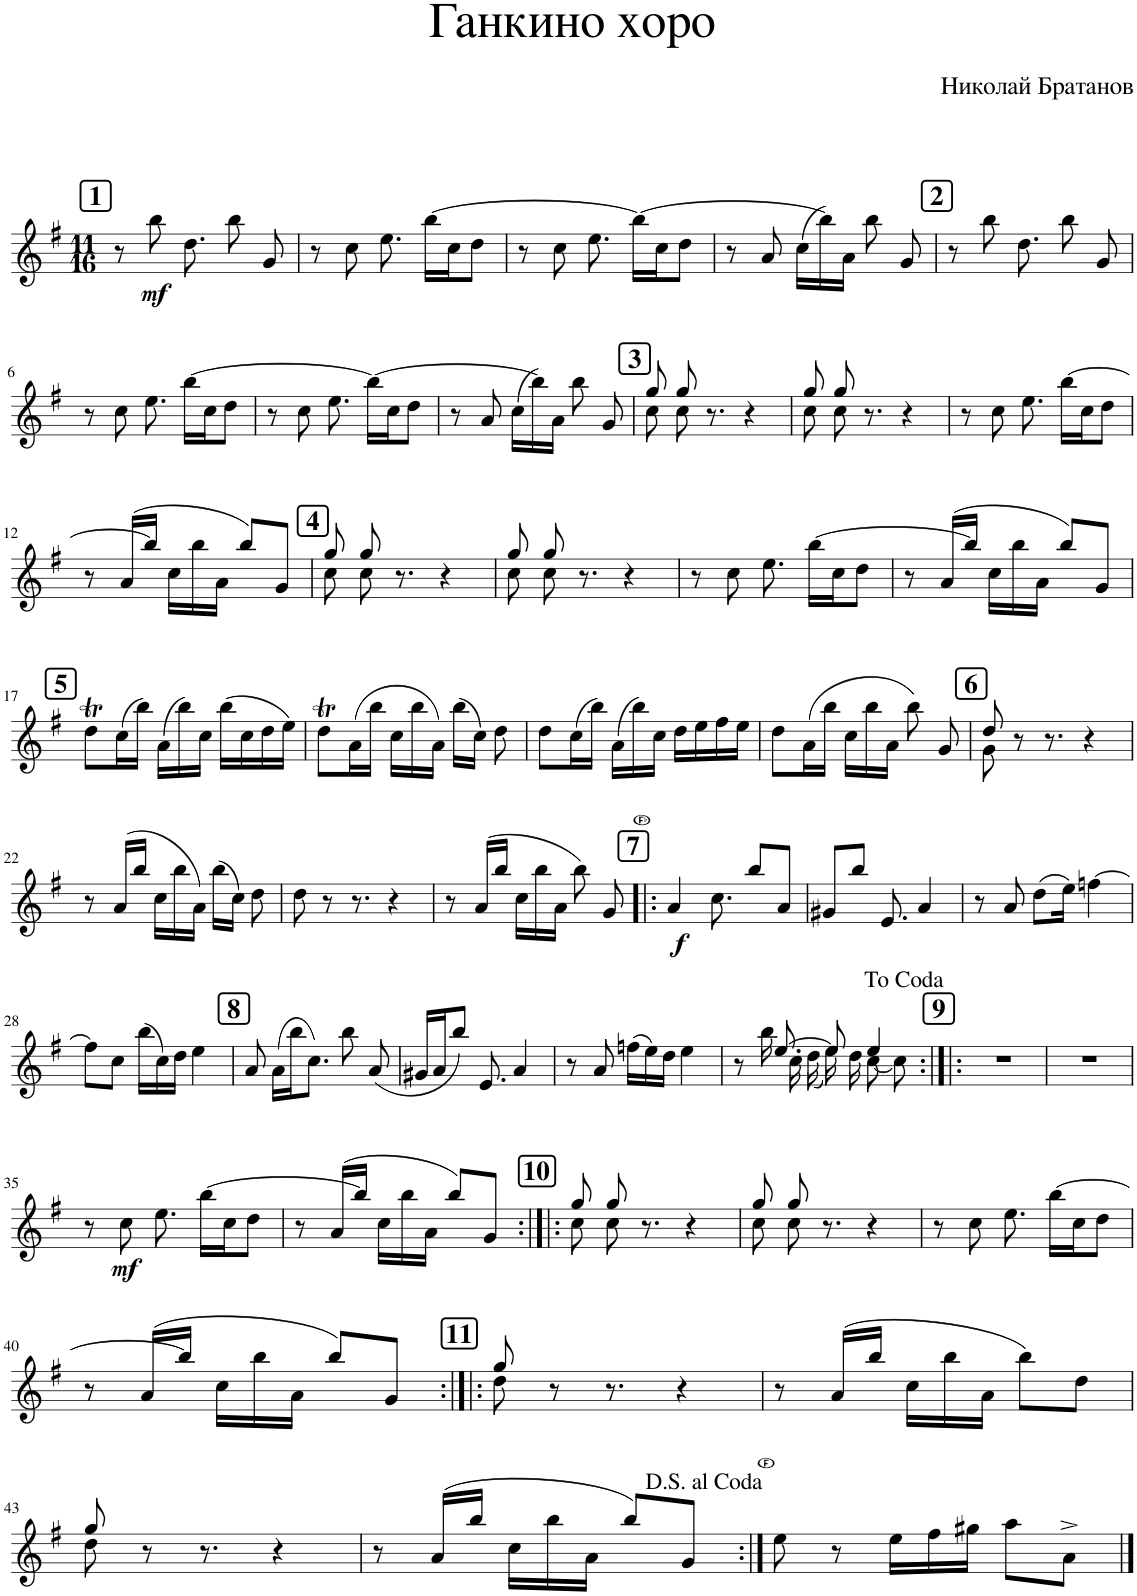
**kern	**dynam
*part1	*part1
*staff1	*staff1
*I"Tenor Saxophone	*
*I'Ten. Sax.	*
*clefG2	*
*Trd1c2	*
*k[f#]	*
*M11/16	*
!!LO:REH:place=s1:a:B:cj:fs=14:t=1
=1	=1
8r	.
!	!LO:DY:b
8bb\	mf
8.dd\	.
8bb\	.
8g/	.
=2	=2
8r	.
8cc\	.
8.ee\	.
[16bb\LL	.
16cc\J	.
8dd\J	.
=3	=3
8r	.
8cc\	.
8.ee\	.
16bb\LL_	.
16cc\J	.
8dd\J	.
=4	=4
8r	.
8a/	.
(16cc\LL	.
16bb\])	.
16a\JJ	.
8bb\	.
8g/	.
!!LO:REH:place=s1:a:B:cj:fs=14:t=2
=5	=5
8r	.
8bb\	.
8.dd\	.
8bb\	.
8g/	.
!!LO:LB:g=z
=6	=6
8r	.
8cc\	.
8.ee\	.
[16bb\LL	.
16cc\J	.
8dd\J	.
=7	=7
8r	.
8cc\	.
8.ee\	.
16bb\LL_	.
16cc\J	.
8dd\J	.
=8	=8
8r	.
8a/	.
(16cc\LL	.
16bb\])	.
16a\JJ	.
8bb\	.
8g/	.
!!LO:REH:place=s1:a:B:cj:fs=14:t=3
=9	=9
*^	*
8gg/	8cc\	.
8gg/	8cc\	.
8.r	4..ryy	.
4r	.	.
=10	=10	=10
8gg/	8cc\	.
8gg/	8cc\	.
8.r	4..ryy	.
4r	.	.
*v	*v	*
=11	=11
8r	.
8cc\	.
8.ee\	.
[16bb\LL	.
16cc\J	.
8dd\J	.
!!LO:LB:g=z
=12	=12
8r	.
(16a/LL	.
16bb/JJ]	.
16cc\LL	.
16bb\	.
16a\JJ	.
8bb/L)	.
8g/J	.
!!LO:REH:place=s1:a:B:cj:fs=14:t=4
=13	=13
*^	*
8gg/	8cc\	.
8gg/	8cc\	.
8.r	4..ryy	.
4r	.	.
=14	=14	=14
8gg/	8cc\	.
8gg/	8cc\	.
8.r	4..ryy	.
4r	.	.
*v	*v	*
=15	=15
8r	.
8cc\	.
8.ee\	.
[16bb\LL	.
16cc\J	.
8dd\J	.
=16	=16
8r	.
(16a/LL	.
16bb/JJ]	.
16cc\LL	.
16bb\	.
16a\JJ	.
8bb/L)	.
8g/J	.
!!LO:LB:g=z
!!LO:REH:place=s1:a:B:cj:fs=14:t=5
=17	=17
8ddT\L	.
(16cc\L	.
16bb\JJ)	.
(16a\LL	.
16bb\)	.
16cc\JJ	.
(16bb\LL	.
16cc\	.
16dd\	.
16ee\JJ)	.
=18	=18
8ddT\L	.
(16a\L	.
16bb\JJ	.
16cc\LL	.
16bb\	.
16a\JJ)	.
(16bb\LL	.
16cc\JJ)	.
8dd\	.
=19	=19
8dd\L	.
(16cc\L	.
16bb\JJ)	.
(16a\LL	.
16bb\)	.
16cc\JJ	.
16dd\LL	.
16ee\	.
16ff#\	.
16ee\JJ	.
=20	=20
8dd\L	.
(16a\L	.
16bb\JJ	.
16cc\LL	.
16bb\	.
16a\JJ	.
8bb\)	.
8g/	.
!!LO:REH:place=s1:a:B:cj:fs=14:t=6
=21	=21
*^	*
8dd/	8g\	.
8r	2ryy	.
8.r	.	.
4r	.	.
.	16ryy	.
*v	*v	*
!!LO:LB:g=z
=22	=22
8r	.
(16a/LL	.
16bb/JJ	.
16cc\LL	.
16bb\	.
16a\JJ)	.
(16bb\LL	.
16cc\JJ)	.
8dd\	.
=23	=23
8dd\	.
8r	.
8.r	.
4r	.
=24	=24
8r	.
(16a/LL	.
16bb/JJ	.
16cc\LL	.
16bb\	.
16a\JJ	.
8bb\)	.
8g/	.
!!LO:REH:place=s1:a:B:cj:fs=14:t=7
=25!|:	=25!|:
!	!LO:DY:b
4a/	f
8.cc\	.
8bb/L	.
8a/J	.
=26	=26
8g#X/L	.
8bb/J	.
8.e/	.
4a/	.
=27	=27
8r	.
8a/	.
(8dd\L	.
16ee\Jk)	.
[4ffn\	.
!!LO:LB:g=z
=28	=28
8ff\L]	.
8cc\J	.
(16bb\LL	.
16cc\)	.
16dd\JJ	.
4ee\	.
!!LO:REH:place=s1:a:B:cj:fs=14:t=8
=29	=29
8a/	.
(16a\LL	.
16bb\J	.
8.cc\J)	.
8bb\	.
(8a/	.
=30	=30
16g#X/LL	.
16a/J	.
8bb/J)	.
8.e/	.
4a/	.
=31	=31
8r	.
8a/	.
(16ffn\LL	.
16ee\)	.
16dd\JJ	.
4ee\	.
=32	=32
*^	*
8r	8ryy	.
[8.ee/	16bb\	.
.	16cc\	.
.	(16dd\	.
8ee/]	16ee\)	.
.	16dd\	.
4ee/	[8cc\	.
.	8cc\]	.
*v	*v	*
!!LO:REH:place=s1:a:B:cj:fs=14:t=9
=33:|!|:	=33:|!|:
16%11r	.
=34	=34
16%11r	.
!!LO:LB:g=z
=35	=35
8r	.
!	!LO:DY:b
8cc\	mf
8.ee\	.
[16bb\LL	.
16cc\J	.
8dd\J	.
=36	=36
8r	.
(16a/LL	.
16bb/JJ]	.
16cc\LL	.
16bb\	.
16a\JJ	.
8bb/L)	.
8g/J	.
!!LO:REH:place=s1:a:B:cj:fs=14:t=10
=37:|!|:	=37:|!|:
*^	*
8gg/	8cc\	.
8gg/	8cc\	.
8.r	4..ryy	.
4r	.	.
=38	=38	=38
8gg/	8cc\	.
8gg/	8cc\	.
8.r	4..ryy	.
4r	.	.
*v	*v	*
=39	=39
8r	.
8cc\	.
8.ee\	.
[16bb\LL	.
16cc\J	.
8dd\J	.
!!LO:LB:g=z
=40	=40
8r	.
(16a/LL	.
16bb/JJ]	.
16cc\LL	.
16bb\	.
16a\JJ	.
8bb/L)	.
8g/J	.
!!LO:REH:place=s1:a:B:cj:fs=14:t=11
=41:|!|:	=41:|!|:
*^	*
8gg/	8dd\	.
8r	2ryy	.
8.r	.	.
4r	.	.
.	16ryy	.
*v	*v	*
=42	=42
8r	.
(16a/LL	.
16bb/JJ	.
16cc\LL	.
16bb\	.
16a\JJ	.
8bb\L)	.
8dd\J	.
!!LO:LB:g=z
=43	=43
*^	*
8gg/	8dd\	.
8r	2ryy	.
8.r	.	.
4r	.	.
.	16ryy	.
*v	*v	*
=44	=44
8r	.
(16a/LL	.
16bb/JJ	.
16cc\LL	.
16bb\	.
16a\JJ	.
8bb/L)	.
8g/J	.
=45:|!	=45:|!
8ee\	.
8r	.
16ee\LL	.
16ff#\	.
16gg#X\JJ	.
8aa\L	.
8a^\J	.
==	==
*-	*-
